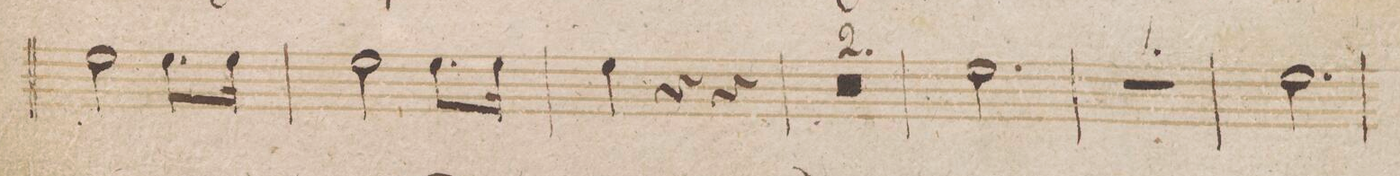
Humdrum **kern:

**kern	**dynam
*I"Corno 1mo in F.	*
*clefG2	*
*k[b-]	*
*M3/4	*
2a\	.
8.a\L	.
16a\Jk	.
=51	=51
2a\	.
8.a\L	.
16a\Jk	.
=52	=52
4a\	.
4r	.
4r	.
=53	=53
1.r	.
=54	=54
=55	=55
2.a\	.
=56	=56
2.r	.
=57	=57
2.a\	.
=58	=58
*-	*-
